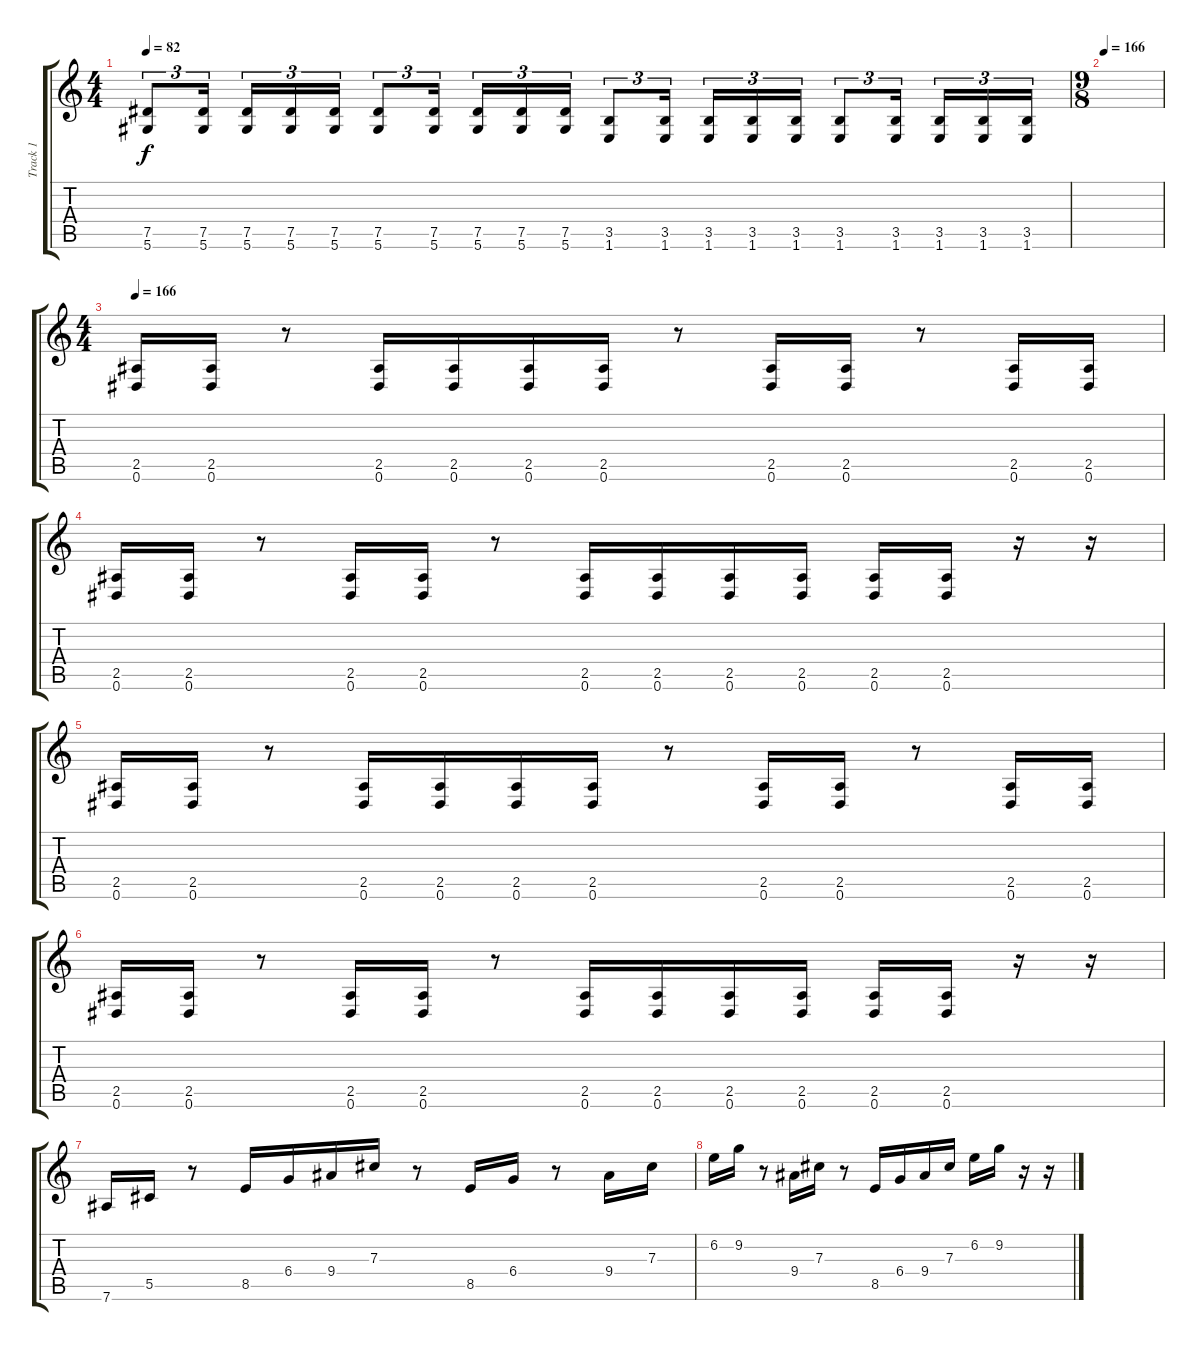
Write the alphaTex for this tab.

\track ("Track 1" "Track 1") {instrument distortionguitar}
\staff {score tabs}
\tuning (Eb4 Bb3 Gb3 Db3 Ab2 Eb2) {hide}
\ts (4 4)
\tempo 82
\clef g2
\ks c
(7.5 5.6).8{tu (3 2) dy f} (7.5 5.6).16{tu (3 2)} (7.5 5.6).16{tu (3 2)} (7.5 5.6).16{tu (3 2)} (7.5 5.6).16{tu (3 2)} (7.5 5.6).8{tu (3 2)} (7.5 5.6).16{tu (3 2)} (7.5 5.6).16{tu (3 2)} (7.5 5.6).16{tu (3 2)} (7.5 5.6).16{tu (3 2)} (3.5 1.6).8{tu (3 2)} (3.5 1.6).16{tu (3 2)} (3.5 1.6).16{tu (3 2)} (3.5 1.6).16{tu (3 2)} (3.5 1.6).16{tu (3 2)} (3.5 1.6).8{tu (3 2)} (3.5 1.6).16{tu (3 2)} (3.5 1.6).16{tu (3 2)} (3.5 1.6).16{tu (3 2)} (3.5 1.6).16{tu (3 2)} |
\ts (9 8)
\tempo 166
|
\ts (4 4)
\tempo 166
(2.5 0.6).16{volume 13} (2.5 0.6).16 r.8 (2.5 0.6).16 (2.5 0.6).16 (2.5 0.6).16 (2.5 0.6).16 r.8 (2.5 0.6).16 (2.5 0.6).16 r.8 (2.5 0.6).16 (2.5 0.6).16 |
(2.5 0.6).16 (2.5 0.6).16 r.8 (2.5 0.6).16 (2.5 0.6).16 r.8 (2.5 0.6).16 (2.5 0.6).16 (2.5 0.6).16 (2.5 0.6).16 (2.5 0.6).16 (2.5 0.6).16 r.16 r.16 |
(2.5 0.6).16 (2.5 0.6).16 r.8 (2.5 0.6).16 (2.5 0.6).16 (2.5 0.6).16 (2.5 0.6).16 r.8 (2.5 0.6).16 (2.5 0.6).16 r.8 (2.5 0.6).16 (2.5 0.6).16 |
(2.5 0.6).16 (2.5 0.6).16 r.8 (2.5 0.6).16 (2.5 0.6).16 r.8 (2.5 0.6).16 (2.5 0.6).16 (2.5 0.6).16 (2.5 0.6).16 (2.5 0.6).16 (2.5 0.6).16 r.16 r.16 |
7.6.16 5.5.16 r.8 8.5.16 6.4.16 9.4.16 7.3.16 r.8 8.5.16 6.4.16 r.8 9.4.16 7.3.16 |
6.2.16 9.2.16 r.8 9.4.16 7.3.16 r.8 8.5.16 6.4.16 9.4.16 7.3.16 6.2.16 9.2.16 r.16 r.16
